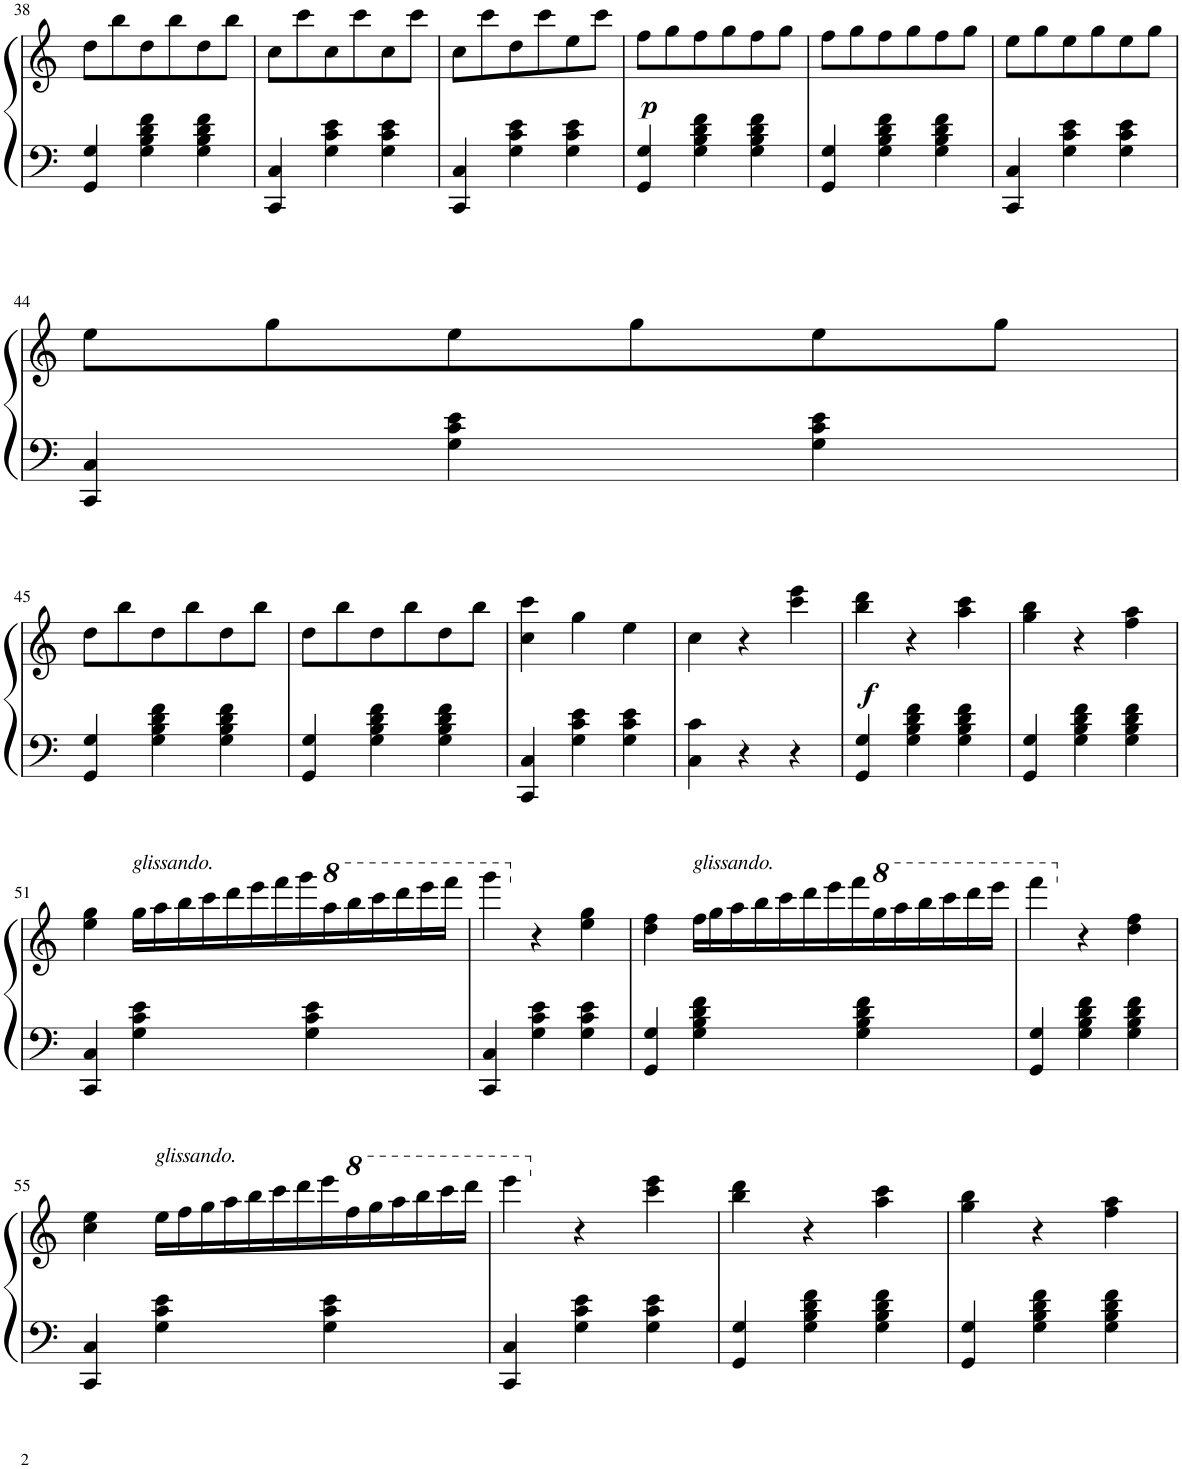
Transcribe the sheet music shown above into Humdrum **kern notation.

**kern	**kern	**dynam
*part1	*part1	*part1
*staff2	*staff1	*staff1/2
*I"Piano	*	*
*I'Pno.	*	*
!!LO:PB:g=z
*clefF4	*clefG2	*
*k[]	*k[]	*
*M3/4	*M3/4	*
=38	=38	=38
4GG/ 4G/	8dd\L	.
.	8bb\	.
4G\ 4B\ 4d\ 4f\	8dd\	.
.	8bb\	.
4G\ 4B\ 4d\ 4f\	8dd\	.
.	8bb\J	.
=39	=39	=39
4CC/ 4C/	8cc\L	.
.	8ccc\	.
4G\ 4c\ 4e\	8cc\	.
.	8ccc\	.
4G\ 4c\ 4e\	8cc\	.
.	8ccc\J	.
=40	=40	=40
4CC/ 4C/	8cc\L	.
.	8ccc\	.
4G\ 4c\ 4e\	8dd\	.
.	8ccc\	.
4G\ 4c\ 4e\	8ee\	.
.	8ccc\J	.
=41	=41	=41
!	!	!LO:DY:b
4GG/ 4G/	8ff\L	p
.	8gg\	.
4G\ 4B\ 4d\ 4f\	8ff\	.
.	8gg\	.
4G\ 4B\ 4d\ 4f\	8ff\	.
.	8gg\J	.
=42	=42	=42
4GG/ 4G/	8ff\L	.
.	8gg\	.
4G\ 4B\ 4d\ 4f\	8ff\	.
.	8gg\	.
4G\ 4B\ 4d\ 4f\	8ff\	.
.	8gg\J	.
=43	=43	=43
4CC/ 4C/	8ee\L	.
.	8gg\	.
4G\ 4c\ 4e\	8ee\	.
.	8gg\	.
4G\ 4c\ 4e\	8ee\	.
.	8gg\J	.
!!LO:LB:g=z
=44	=44	=44
4CC/ 4C/	8ee\L	.
.	8gg\	.
4G\ 4c\ 4e\	8ee\	.
.	8gg\	.
4G\ 4c\ 4e\	8ee\	.
.	8gg\J	.
!!LO:LB:g=z
=45	=45	=45
4GG/ 4G/	8dd\L	.
.	8bb\	.
4G\ 4B\ 4d\ 4f\	8dd\	.
.	8bb\	.
4G\ 4B\ 4d\ 4f\	8dd\	.
.	8bb\J	.
=46	=46	=46
4GG/ 4G/	8dd\L	.
.	8bb\	.
4G\ 4B\ 4d\ 4f\	8dd\	.
.	8bb\	.
4G\ 4B\ 4d\ 4f\	8dd\	.
.	8bb\J	.
=47	=47	=47
4CC/ 4C/	4cc\ 4ccc\	.
4G\ 4c\ 4e\	4gg\	.
4G\ 4c\ 4e\	4ee\	.
=48	=48	=48
4C\ 4c\	4cc\	.
4r	4r	.
4r	4ccc\ 4eee\	.
=49	=49	=49
!	!	!LO:DY:b
4GG/ 4G/	4bb\ 4ddd\	f
4G\ 4B\ 4d\ 4f\	4r	.
4G\ 4B\ 4d\ 4f\	4aa\ 4ccc\	.
=50	=50	=50
4GG/ 4G/	4gg\ 4bb\	.
4G\ 4B\ 4d\ 4f\	4r	.
4G\ 4B\ 4d\ 4f\	4ff\ 4aa\	.
!!LO:LB:g=z
=51	=51	=51
4CC/ 4C/	4ee\ 4gg\	.
*	*Xtuplet	*
!	!LO:TX:a:i:t=glissando.	!
4G\ 4c\ 4e\	28gg\LL	.
.	28aa\	.
.	28bb\	.
.	28ccc\	.
.	28ddd\	.
.	28eee\	.
.	28fff\	.
4G\ 4c\ 4e\	28ggg\	.
*	*8va	*
.	28aaa\	.
.	28bbb\	.
.	28cccc\	.
.	28dddd\	.
.	28eeee\	.
.	28ffff\JJ	.
=52	=52	=52
4CC/ 4C/	4gggg\	.
*	*X8va	*
4G\ 4c\ 4e\	4r	.
4G\ 4c\ 4e\	4ee\ 4gg\	.
=53	=53	=53
4GG/ 4G/	4dd\ 4ff\	.
!	!LO:TX:a:i:t=glissando.	!
4G\ 4B\ 4d\ 4f\	28ff\LL	.
.	28gg\	.
.	28aa\	.
.	28bb\	.
.	28ccc\	.
.	28ddd\	.
.	28eee\	.
4G\ 4B\ 4d\ 4f\	28fff\	.
*	*8va	*
.	28ggg\	.
.	28aaa\	.
.	28bbb\	.
.	28cccc\	.
.	28dddd\	.
.	28eeee\JJ	.
=54	=54	=54
4GG/ 4G/	4ffff\	.
*	*X8va	*
4G\ 4B\ 4d\ 4f\	4r	.
4G\ 4B\ 4d\ 4f\	4dd\ 4ff\	.
!!LO:LB:g=z
=55	=55	=55
4CC/ 4C/	4cc\ 4ee\	.
!	!LO:TX:a:i:t=glissando.	!
4G\ 4c\ 4e\	28ee\LL	.
.	28ff\	.
.	28gg\	.
.	28aa\	.
.	28bb\	.
.	28ccc\	.
.	28ddd\	.
4G\ 4c\ 4e\	28eee\	.
*	*8va	*
.	28fff\	.
.	28ggg\	.
.	28aaa\	.
.	28bbb\	.
.	28cccc\	.
.	28dddd\JJ	.
=56	=56	=56
4CC/ 4C/	4eeee\	.
*	*X8va	*
4G\ 4c\ 4e\	4r	.
4G\ 4c\ 4e\	4ccc\ 4eee\	.
=57	=57	=57
4GG/ 4G/	4bb\ 4ddd\	.
4G\ 4B\ 4d\ 4f\	4r	.
4G\ 4B\ 4d\ 4f\	4aa\ 4ccc\	.
=58	=58	=58
4GG/ 4G/	4gg\ 4bb\	.
4G\ 4B\ 4d\ 4f\	4r	.
4G\ 4B\ 4d\ 4f\	4ff\ 4aa\	.
=	=	=
*-	*-	*-
